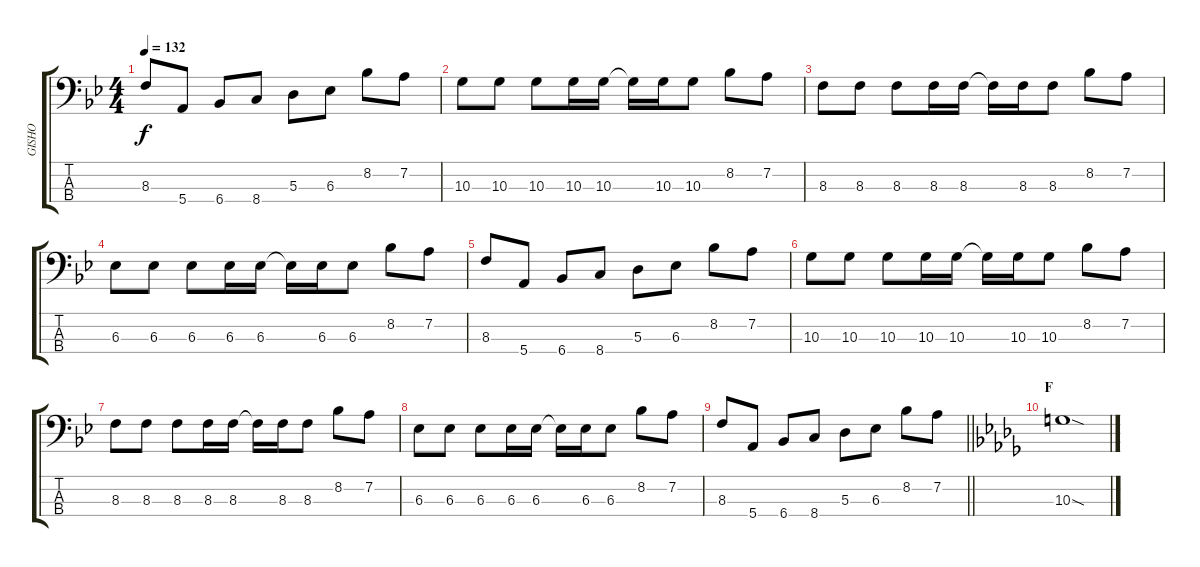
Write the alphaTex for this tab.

\track ("GISHO" "GISHO") {instrument electricbasspick}
\staff {score tabs}
\tuning (G2 D2 A1 E1) {hide}
\ts (4 4)
\tempo 132
\clef f4
\ks bb
8.3.8{dy f} 5.4.8 6.4.8 8.4.8 5.3.8 6.3.8 8.2.8 7.2.8 |
10.3.8 10.3.8 10.3.8 10.3.16 10.3.16 10.3{t}.16 10.3.16 10.3.8 8.2.8 7.2.8 |
8.3.8 8.3.8 8.3.8 8.3.16 8.3.16 8.3{t}.16 8.3.16 8.3.8 8.2.8 7.2.8 |
6.3.8 6.3.8 6.3.8 6.3.16 6.3.16 6.3{t}.16 6.3.16 6.3.8 8.2.8 7.2.8 |
8.3.8 5.4.8 6.4.8 8.4.8 5.3.8 6.3.8 8.2.8 7.2.8 |
10.3.8 10.3.8 10.3.8 10.3.16 10.3.16 10.3{t}.16 10.3.16 10.3.8 8.2.8 7.2.8 |
8.3.8 8.3.8 8.3.8 8.3.16 8.3.16 8.3{t}.16 8.3.16 8.3.8 8.2.8 7.2.8 |
6.3.8 6.3.8 6.3.8 6.3.16 6.3.16 6.3{t}.16 6.3.16 6.3.8 8.2.8 7.2.8 |
\barLineRight lightlight
8.3.8 5.4.8 6.4.8 8.4.8 5.3.8 6.3.8 8.2.8 7.2.8 |
\section ("" "F")
\ks db
10.3{sod}.1
